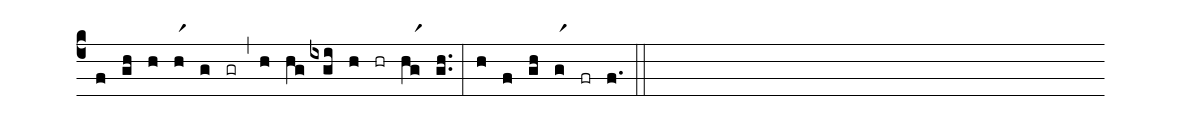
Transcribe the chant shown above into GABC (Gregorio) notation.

%%
(c4)
(f) (gh)
(h) (hr1) (g) (gr) (,)
(h) (hg) (ixgi) (h) (hr) (hgr1) (g.h.) (:)
(h) (f) (gh) (gr1) (fr) (f.) (::)
